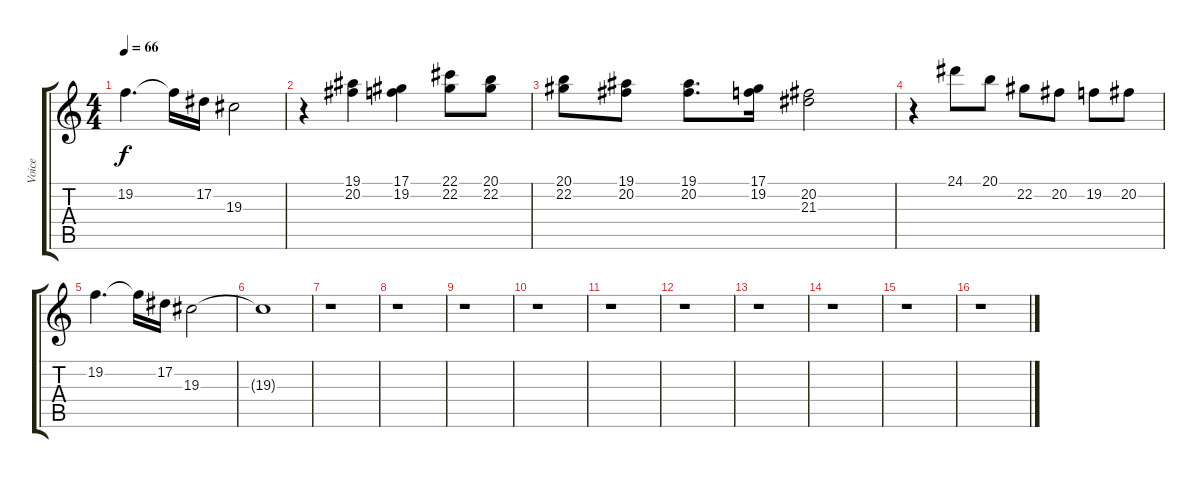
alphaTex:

\track ("Voice" "Voice") {instrument cello}
\staff {score tabs}
\tuning (Eb4 Bb3 Gb3 Db3 Ab2 Eb2) {hide}
\ts (4 4)
\tempo 66
\clef g2
\ks c
19.2.4{d dy f} 19.2{t}.16 17.2.16 19.3.2 |
r.4 (19.1 20.2).4 (17.1 19.2).4 (22.1 22.2).8 (20.1 22.2).8 |
(20.1 22.2).8 (19.1 20.2).8 (19.1 20.2).8{d} (17.1 19.2).16 (20.2 21.3).2 |
r.4 24.1.8 20.1.8 22.2.8 20.2.8 19.2.8 20.2.8 |
19.2.4{d} 19.2{t}.16 17.2.16 19.3.2 |
19.3{t}.1 |
r.1 |
r.1 |
r.1 |
r.1 |
r.1 |
r.1 |
r.1 |
r.1 |
r.1 |
r.1
